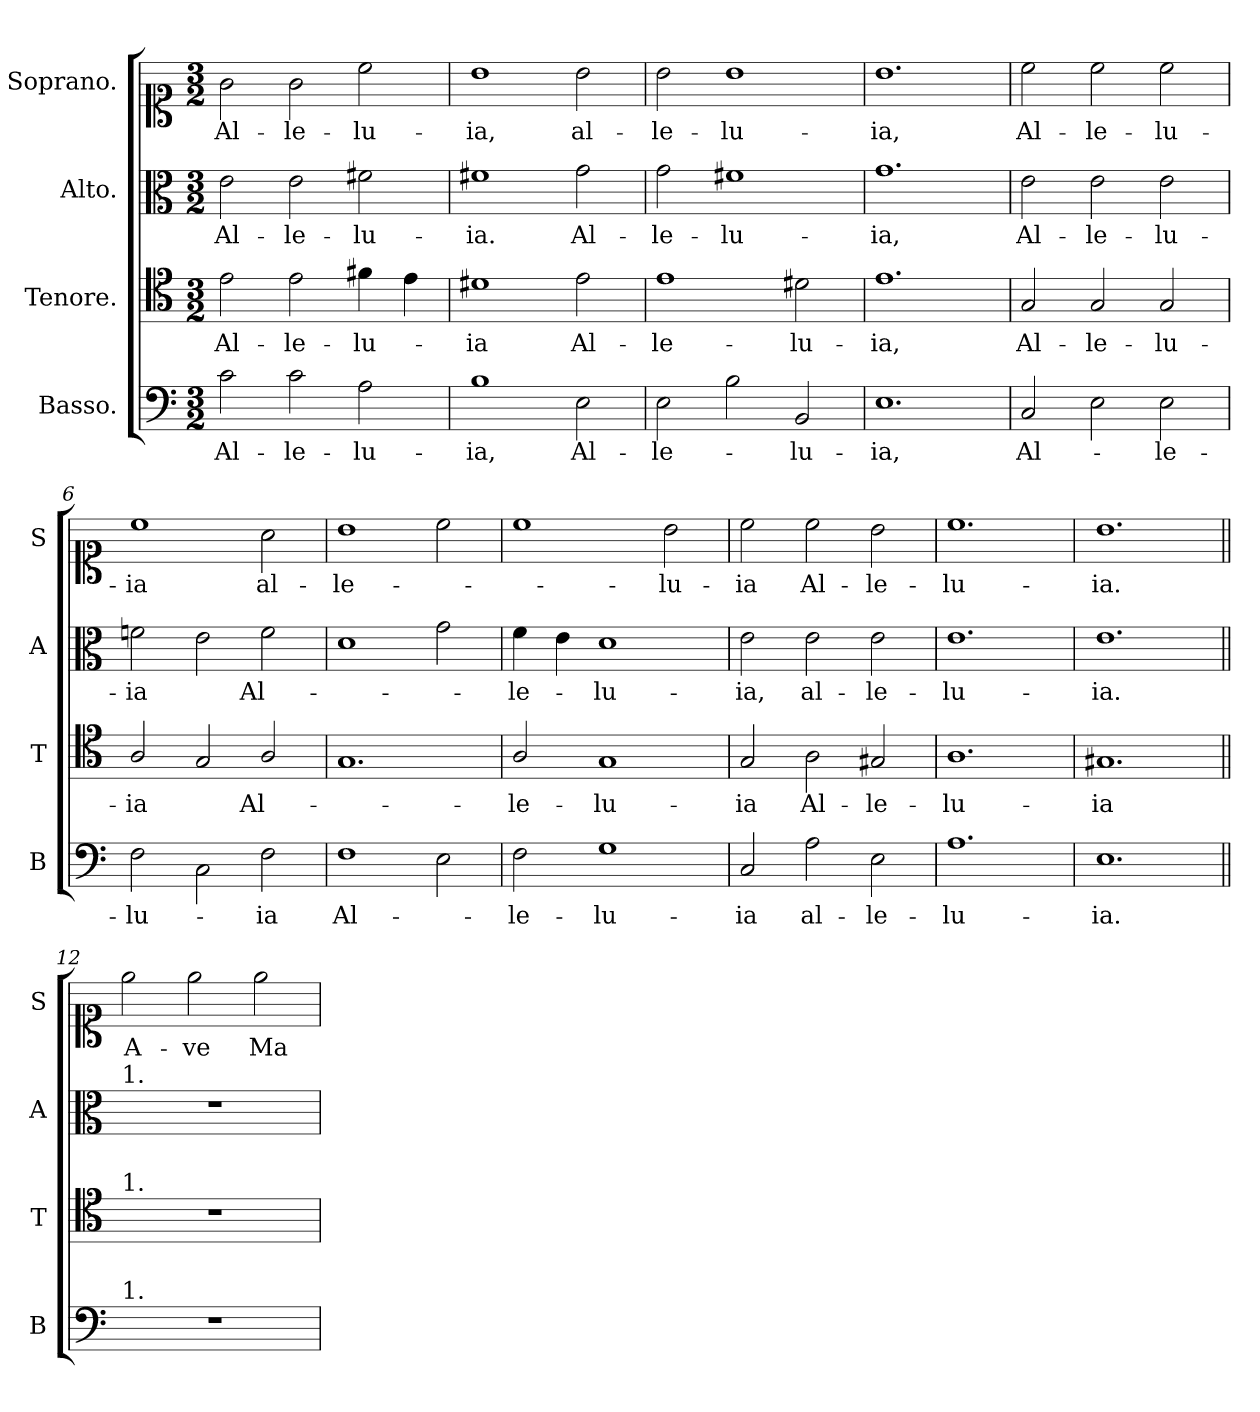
**kern	**text	**kern	**text	**kern	**text	**kern	**text
*part4	*part4	*part3	*part3	*part2	*part2	*part1	*part1
*staff4	*staff4	*staff3	*staff3	*staff2	*staff2	*staff1	*staff1
*I"Basso.	*	*I"Tenore.	*	*I"Alto.	*	*I"Soprano.	*
*I'B	*	*I'T	*	*I'A	*	*I'S	*
*clefF4	*	*clefC4	*	*clefC3	*	*clefC1	*
*k[]	*	*k[]	*	*k[]	*	*k[]	*
*C:	*	*C:	*	*C:	*	*C:	*
*M3/2	*	*M3/2	*	*M3/2	*	*M3/2	*
=1	=1	=1	=1	=1	=1	=1	=1
2c\	Al-	2e\	Al-	2e\	Al-	2g\	Al-
2c\	-le-	2e\	-le-	2e\	-le-	2g\	-le-
2A\	-lu-	4f#X\	-lu-	2f#X\	-lu-	2cc\	-lu-
.	.	4e\	.	.	.	.	.
=2	=2	=2	=2	=2	=2	=2	=2
1B	-ia,	1d#X	-ia	1f#X	-ia.	1b	-ia,
2E\	Al-	2e\	Al-	2g\	Al-	2b\	al-
=3	=3	=3	=3	=3	=3	=3	=3
2E\	-le-	1e	-le-	2g\	-le-	2b\	-le-
2B\	.	.	.	1f#X	-lu-	1b	-lu-
2BB/	-lu-	2d#X\	-lu-	.	.	.	.
=4	=4	=4	=4	=4	=4	=4	=4
1.E	-ia,	1.e	-ia,	1.g	-ia,	1.b	-ia,
=5	=5	=5	=5	=5	=5	=5	=5
2C/	Al-	2G/	Al-	2e\	Al-	2cc\	Al-
2E\	.	2G/	-le-	2e\	-le-	2cc\	-le-
2E\	-le-	2G/	-lu-	2e\	-lu-	2cc\	-lu-
=6	=6	=6	=6	=6	=6	=6	=6
2F\	-lu-	2A/	-ia	2fn\	-ia	1cc	-ia
2C\	.	2G/	.	2e\	.	.	.
2F\	-ia	2A/	Al-	2f\	Al-	2a\	al-
=7	=7	=7	=7	=7	=7	=7	=7
1F	Al-	1.G	.	1d	.	1b	-le-
2E\	.	.	.	2g\	.	2cc\	.
=8	=8	=8	=8	=8	=8	=8	=8
2F\	-le-	2A/	-le-	4f\	-le-	1cc	.
.	.	.	.	4e\	.	.	.
1G	-lu-	1G	-lu-	1d	-lu-	.	.
.	.	.	.	.	.	2b\	-lu-
=9	=9	=9	=9	=9	=9	=9	=9
2C/	-ia	2G/	-ia	2e\	-ia,	2cc\	-ia
2A\	al-	2A\	Al-	2e\	al-	2cc\	Al-
2E\	-le-	2G#X/	-le-	2e\	-le-	2b\	-le-
=10	=10	=10	=10	=10	=10	=10	=10
1.A	-lu-	1.A	-lu-	1.e	-lu-	1.cc	-lu-
=11	=11	=11	=11	=11	=11	=11	=11
1.E	-ia.	1.G#X	-ia	1.e	-ia.	1.b	-ia.
=12||	=12||	=12||	=12||	=12||	=12||	=12||	=12||
!	!	!	!	!LO:TX:a:t=1.	!	!	!
!	!	!LO:TX:a:t=1.	!	!	!	!	!
!LO:TX:a:t=1.	!	!	!	!	!	!	!
1.r	.	1.r	.	1.r	.	2ee\	A-
.	.	.	.	.	.	2ee\	-ve
.	.	.	.	.	.	2ee\	Ma-
=	=	=	=	=	=	=	=
*-	*-	*-	*-	*-	*-	*-	*-
